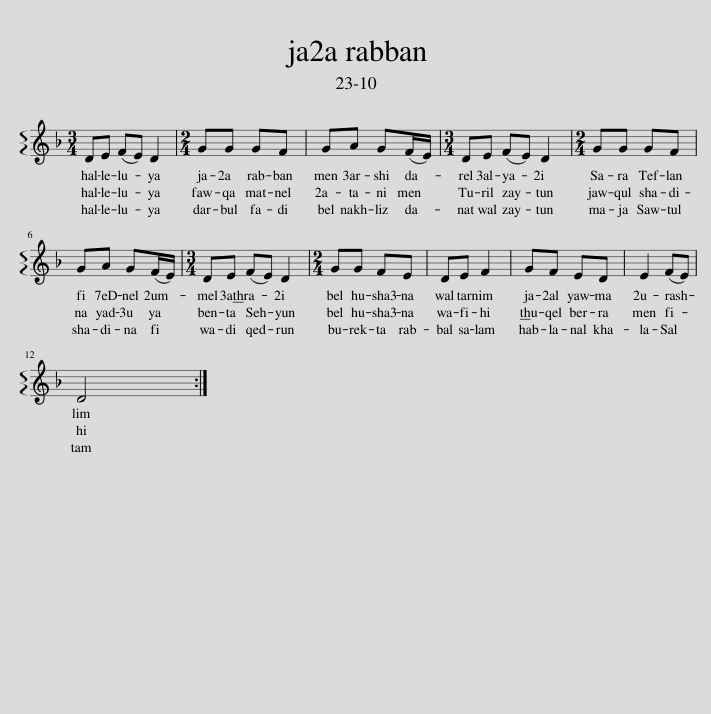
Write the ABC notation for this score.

X:1
L:1/8
M:3/4
I:linebreak $
K:F
V:1 treble
V:1
 DE (FE) D2 |[M:2/4] GG GF | GA G(F/E/) |[M:3/4] DE (FE) D2 |[M:2/4] GG GF |$ %5
 GA G(F/E/) |[M:3/4] DE (FE) D2 |[M:2/4] GG FE | DE F2 | GF ED | %10
 E2 (FE) |$ D4 :| %12
